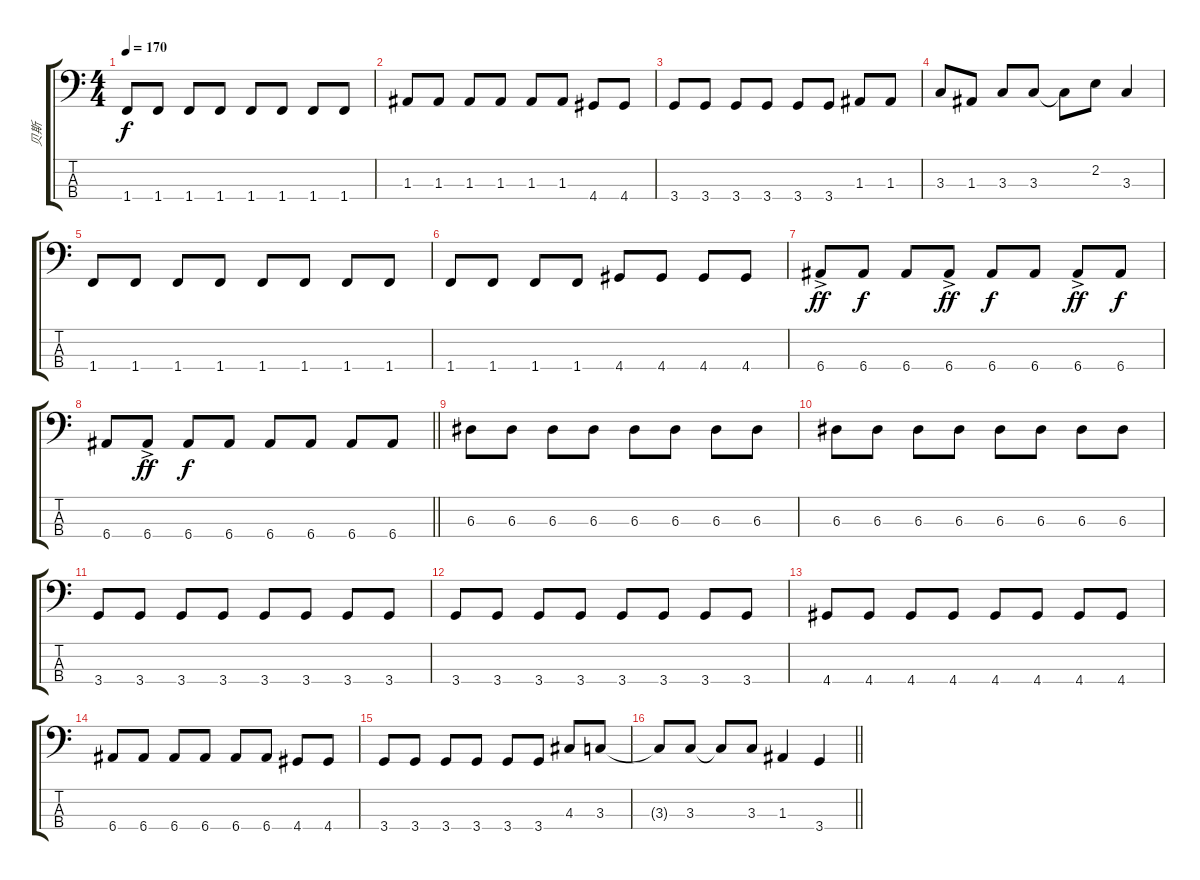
\track ("贝斯" "贝斯") {instrument electricbassfinger}
\staff {score tabs}
\tuning (G2 D2 A1 E1) {hide}
\ts (4 4)
\tempo 170
\clef f4
\ks c
1.4.8{dy f} 1.4.8 1.4.8 1.4.8 1.4.8 1.4.8 1.4.8 1.4.8 |
1.3.8 1.3.8 1.3.8 1.3.8 1.3.8 1.3.8 4.4.8 4.4.8 |
3.4.8 3.4.8 3.4.8 3.4.8 3.4.8 3.4.8 1.3.8 1.3.8 |
3.3.8 1.3.8 3.3.8 3.3.8 3.3{t}.8 2.2.8 3.3.4 |
1.4.8 1.4.8 1.4.8 1.4.8 1.4.8 1.4.8 1.4.8 1.4.8 |
1.4.8 1.4.8 1.4.8 1.4.8 4.4.8 4.4.8 4.4.8 4.4.8 |
6.4{ac}.8{dy ff} 6.4.8{dy f} 6.4.8 6.4{ac}.8{dy ff} 6.4.8{dy f} 6.4.8 6.4{ac}.8{dy ff} 6.4.8{dy f} |
\barLineRight lightlight
6.4.8 6.4{ac}.8{dy ff} 6.4.8{dy f} 6.4.8 6.4.8 6.4.8 6.4.8 6.4.8 |
6.3.8 6.3.8 6.3.8 6.3.8 6.3.8 6.3.8 6.3.8 6.3.8 |
6.3.8 6.3.8 6.3.8 6.3.8 6.3.8 6.3.8 6.3.8 6.3.8 |
3.4.8 3.4.8 3.4.8 3.4.8 3.4.8 3.4.8 3.4.8 3.4.8 |
3.4.8 3.4.8 3.4.8 3.4.8 3.4.8 3.4.8 3.4.8 3.4.8 |
4.4.8 4.4.8 4.4.8 4.4.8 4.4.8 4.4.8 4.4.8 4.4.8 |
6.4.8 6.4.8 6.4.8 6.4.8 6.4.8 6.4.8 4.4.8 4.4.8 |
3.4.8 3.4.8 3.4.8 3.4.8 3.4.8 3.4.8 4.3.8 3.3.8 |
\barLineRight lightlight
3.3{t}.8 3.3.8 3.3{t}.8 3.3.8 1.3.4 3.4.4
